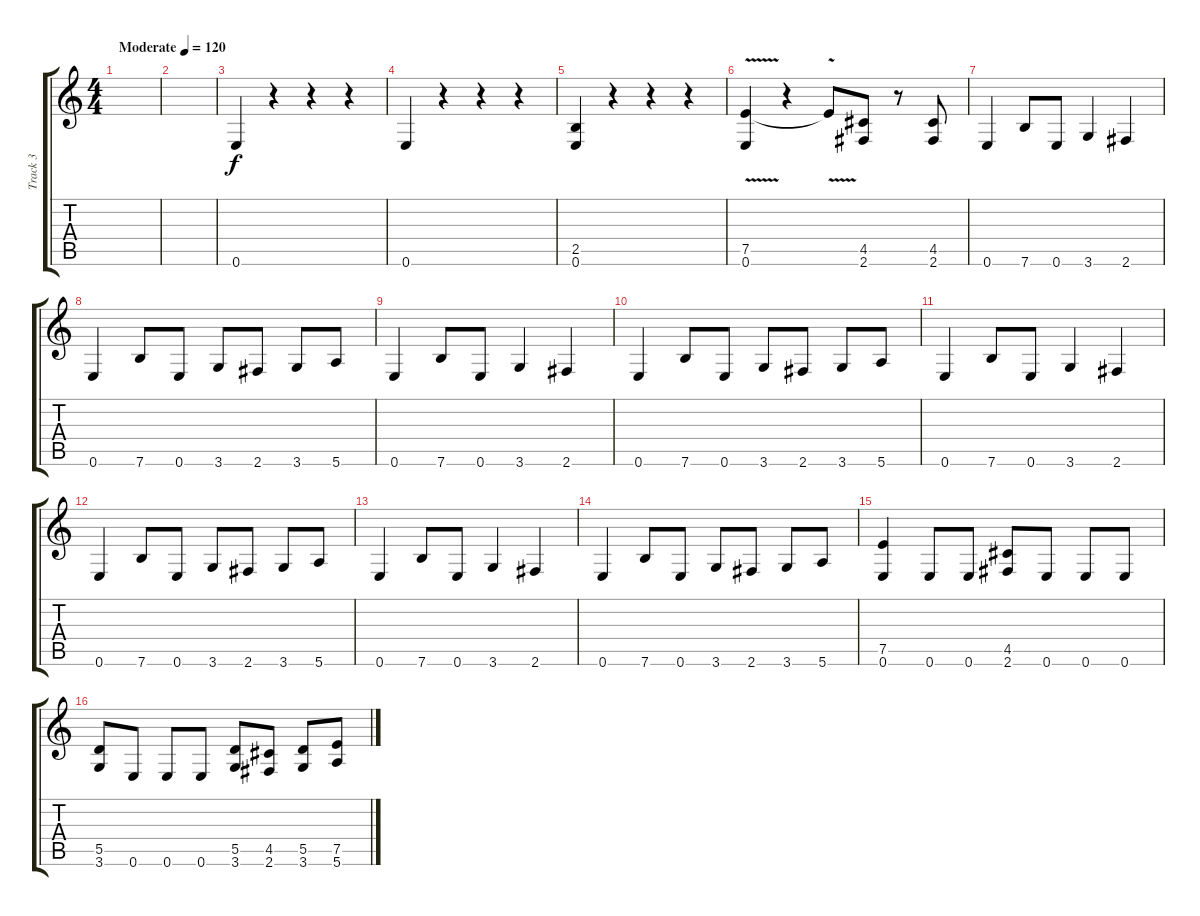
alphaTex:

\track ("Track 3" "Track 3") {instrument overdrivenguitar}
\staff {score tabs}
\tuning (E4 B3 G3 D3 A2 E2) {hide}
\ts (4 4)
\tempo (120 "Moderate")
\clef g2
\ks c
|
|
0.6.4 r.4 r.4 r.4 |
0.6.4 r.4 r.4 r.4 |
(2.5 0.6).4 r.4 r.4 r.4 |
(7.5{v} 0.6).4 r.4 7.5{t}.8 (4.5 2.6).8 r.8 (4.5 2.6).8 |
0.6.4 7.6.8 0.6.8 3.6.4 2.6.4 |
0.6.4 7.6.8 0.6.8 3.6.8 2.6.8 3.6.8 5.6.8 |
0.6.4 7.6.8 0.6.8 3.6.4 2.6.4 |
0.6.4 7.6.8 0.6.8 3.6.8 2.6.8 3.6.8 5.6.8 |
0.6.4 7.6.8 0.6.8 3.6.4 2.6.4 |
0.6.4 7.6.8 0.6.8 3.6.8 2.6.8 3.6.8 5.6.8 |
0.6.4 7.6.8 0.6.8 3.6.4 2.6.4 |
0.6.4 7.6.8 0.6.8 3.6.8 2.6.8 3.6.8 5.6.8 |
(7.5 0.6).4 0.6.8 0.6.8 (4.5 2.6).8 0.6.8 0.6.8 0.6.8 |
(5.5 3.6).8 0.6.8 0.6.8 0.6.8 (5.5 3.6).8 (4.5 2.6).8 (5.5 3.6).8 (7.5 5.6).8
